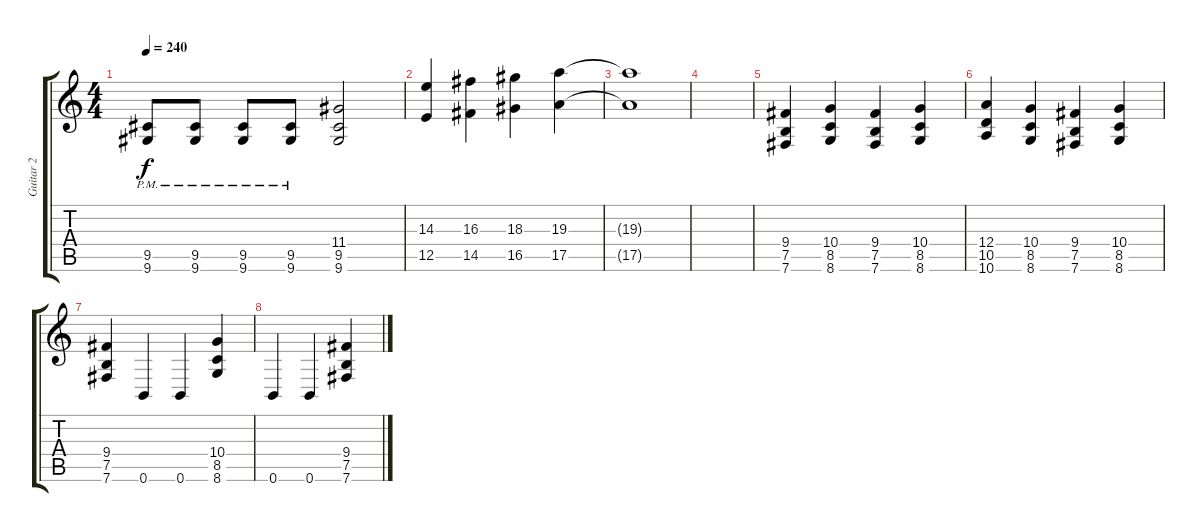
\track ("Guitar 2" "Guitar 2") {instrument distortionguitar}
\staff {score tabs}
\tuning (B3 Gb3 D3 A2 E2 B1) {hide}
\ts (4 4)
\tempo 240
\clef g2
\ks c
(9.5{pm} 9.6{pm}).8{dy f} (9.5{pm} 9.6{pm}).8 (9.5{pm} 9.6{pm}).8 (9.5{pm} 9.6{pm}).8 (11.4 9.5 9.6).2 |
(14.3 12.5).4 (16.3 14.5).4 (18.3 16.5).4 (19.3 17.5).4 |
(19.3{t} 17.5{t}).1 |
|
(9.4 7.5 7.6).4 (10.4 8.5 8.6).4 (9.4 7.5 7.6).4 (10.4 8.5 8.6).4 |
(12.4 10.5 10.6).4 (10.4 8.5 8.6).4 (9.4 7.5 7.6).4 (10.4 8.5 8.6).4 |
(9.4 7.5 7.6).4 0.6.4 0.6.4 (10.4 8.5 8.6).4 |
0.6.4 0.6.4 (9.4 7.5 7.6).4
